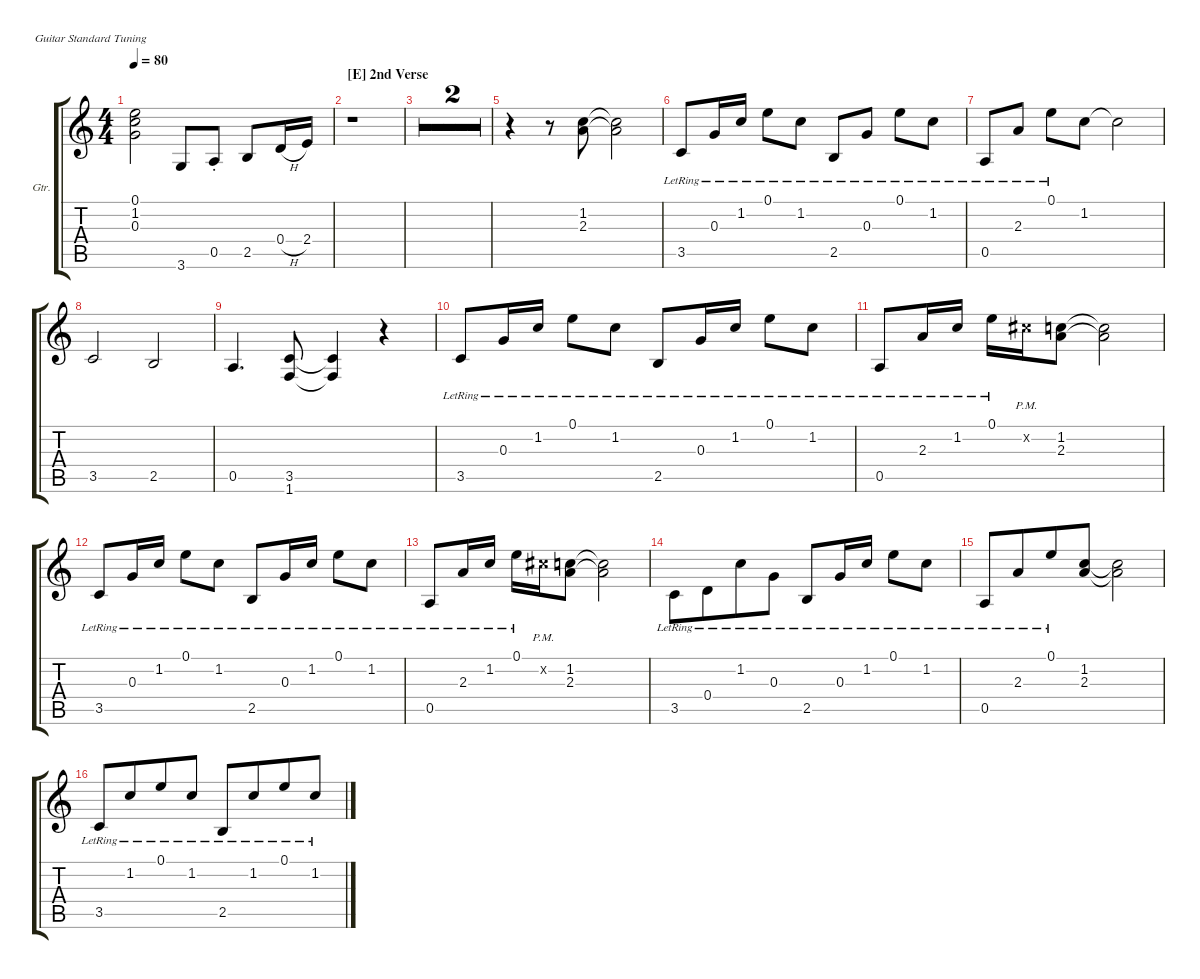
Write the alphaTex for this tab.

\defaultSystemsLayout 4
\hideDynamics
\bracketExtendMode groupsimilarinstruments
\firstSystemTrackNameOrientation horizontal
\otherSystemsTrackNameOrientation horizontal
\track ("Guitar" "Gtr.") {multiBarRest instrument electricguitarclean}
\staff {score tabs}
\tuning (E4 B3 G3 D3 A2 E2)
\ts (4 4)
\tempo 80
\clef g2
\ks c
(0.1{t} 1.2{t} 0.3{t}).2{dy mf} 3.6.8 0.5{st}.8 2.5.8 0.4{h}.16 2.4.16 |
\section ("E" "2nd Verse")
r.1 |
r.1 |
r.1 |
r.4 r.8 (1.2 2.3).8 (1.2{t} 2.3{t}).2 |
3.5{lr}.8 0.3{lr}.16 1.2{lr}.16 0.1{lr}.8 1.2{lr}.8 2.5{lr}.8 0.3{lr}.8 0.1{lr}.8 1.2{lr}.8 |
0.5{lr}.8 2.3{lr}.8 0.1{lr}.8 1.2.8 1.2{t}.2 |
3.5.2 2.5.2 |
0.5.4{d} (3.5 1.6).8 (3.5{t} 1.6{t}).4 r.4 |
3.5{lr}.8 0.3{lr}.16 1.2{lr}.16 0.1{lr}.8 1.2{lr}.8 2.5{lr}.8 0.3{lr}.16 1.2{lr}.16 0.1{lr}.8 1.2{lr}.8 |
0.5{lr}.8 2.3{lr}.16 1.2{lr}.16 0.1{lr}.16 2.2{pm x}.16 (1.2 2.3).8 (1.2{t} 2.3{t}).2 |
3.5{lr}.8 0.3{lr}.16 1.2{lr}.16 0.1{lr}.8 1.2{lr}.8 2.5{lr}.8 0.3{lr}.16 1.2{lr}.16 0.1{lr}.8 1.2{lr}.8 |
0.5{lr}.8 2.3{lr}.16 1.2{lr}.16 0.1{lr}.16 2.2{pm x}.16 (1.2 2.3).8 (1.2{t} 2.3{t}).2 |
3.5{lr}.8{beam invert} 0.4{lr}.8{beam invert beam merge} 1.2{lr}.8{beam invert} 0.3{lr}.8{beam invert} 2.5{lr}.8 0.3{lr}.16 1.2{lr}.16 0.1{lr}.8 1.2{lr}.8 |
0.5{lr}.8 2.3{lr}.8{beam merge} 0.1{lr}.8 (1.2 2.3).8 (1.2{t} 2.3{t}).2 |
3.5{lr}.8 1.2{lr}.8{beam merge} 0.1{lr}.8 1.2{lr}.8 2.5{lr}.8 1.2{lr}.8{beam merge} 0.1{lr}.8 1.2{lr}.8
